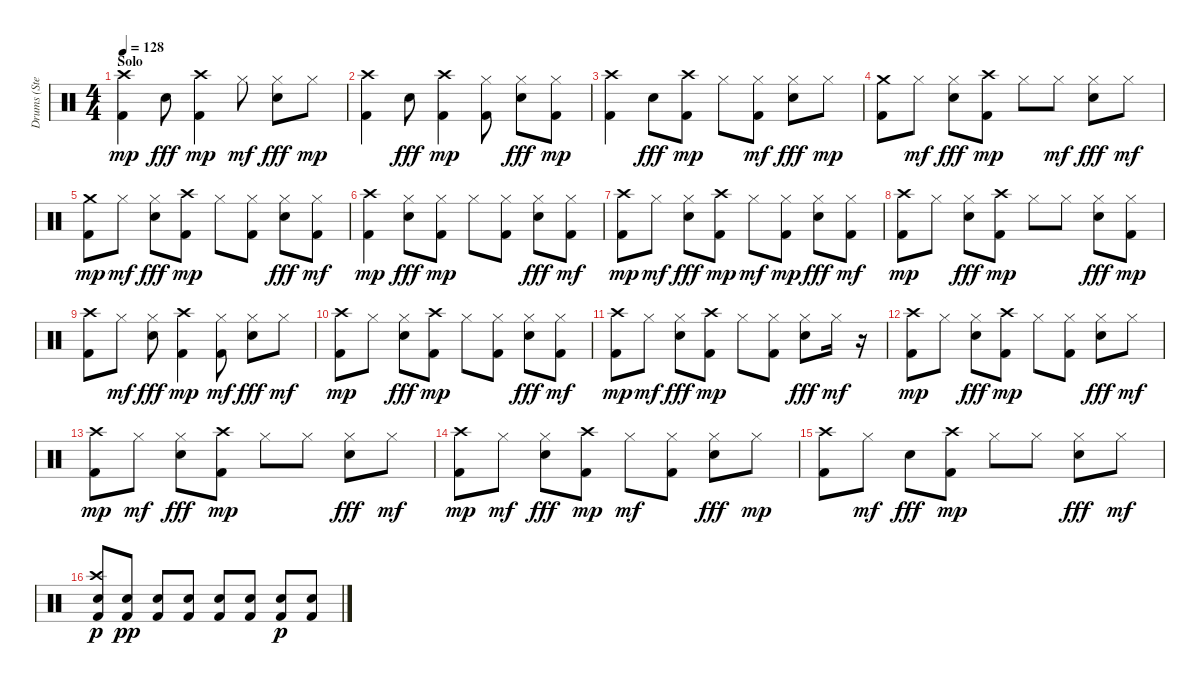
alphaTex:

\track ("Drums (Steven)" "Drums (Ste") {instrument percussion}
\staff {score}
\articulation defaults
\ts (4 4)
\section ("" "Solo")
\tempo 128
\clef neutral
\ks c
("Kick (hit) 2" "Crash high (hit)").4{dy mp} "Electric Snare (hit)".8{dy fff} ("Kick (hit) 2" "Crash high (hit)").4{dy mp} "Hi-Hat (closed)".8{dy mf} ("Hi-Hat (closed)" "Electric Snare (hit)").8{dy fff} "Hi-Hat (closed)".8{dy mp} |
("Kick (hit) 2" "Crash high (hit)").4 "Electric Snare (hit)".8{dy fff} ("Kick (hit) 2" "Crash high (hit)").4{dy mp} ("Kick (hit) 2" "Hi-Hat (closed)").8 ("Hi-Hat (closed)" "Electric Snare (hit)").8{dy fff} ("Kick (hit) 2" "Hi-Hat (closed)").8{dy mp} |
("Kick (hit) 2" "Crash high (hit)").4 "Electric Snare (hit)".8{dy fff} ("Kick (hit) 2" "Crash high (hit)").8{dy mp} "Hi-Hat (closed)".8 ("Kick (hit) 2" "Hi-Hat (closed)").8{dy mf} ("Hi-Hat (closed)" "Electric Snare (hit)").8{dy fff} "Hi-Hat (closed)".8{dy mp} |
("Kick (hit) 2" "Crash medium (hit)").8 "Hi-Hat (closed)".8{dy mf} ("Hi-Hat (closed)" "Electric Snare (hit)").8{dy fff} ("Kick (hit) 2" "Crash high (hit)").8{dy mp} "Hi-Hat (closed)".8 "Hi-Hat (closed)".8{dy mf} ("Hi-Hat (closed)" "Electric Snare (hit)").8{dy fff} "Hi-Hat (closed)".8{dy mf} |
("Kick (hit) 2" "Crash medium (hit)").8{dy mp} "Hi-Hat (closed)".8{dy mf} ("Hi-Hat (closed)" "Electric Snare (hit)").8{dy fff} ("Kick (hit) 2" "Crash high (hit)").8{dy mp} "Hi-Hat (closed)".8 ("Kick (hit) 2" "Hi-Hat (closed)").8 ("Hi-Hat (closed)" "Electric Snare (hit)").8{dy fff} ("Kick (hit) 2" "Hi-Hat (closed)").8{dy mf} |
("Kick (hit) 2" "Crash high (hit)").4{dy mp} ("Hi-Hat (closed)" "Electric Snare (hit)").8{dy fff} ("Kick (hit) 2" "Hi-Hat (closed)").8{dy mp} "Hi-Hat (closed)".8 ("Kick (hit) 2" "Hi-Hat (closed)").8 ("Hi-Hat (closed)" "Electric Snare (hit)").8{dy fff} ("Kick (hit) 2" "Hi-Hat (closed)").8{dy mf} |
("Kick (hit) 2" "Crash high (hit)").8{dy mp} "Hi-Hat (closed)".8{dy mf} ("Hi-Hat (closed)" "Electric Snare (hit)").8{dy fff} ("Kick (hit) 2" "Crash high (hit)").8{dy mp} "Hi-Hat (closed)".8{dy mf} ("Kick (hit) 2" "Hi-Hat (closed)").8{dy mp} ("Hi-Hat (closed)" "Electric Snare (hit)").8{dy fff} ("Kick (hit) 2" "Hi-Hat (closed)").8{dy mf} |
("Kick (hit) 2" "Crash high (hit)").8{dy mp} "Hi-Hat (closed)".8 ("Hi-Hat (closed)" "Electric Snare (hit)").8{dy fff} ("Kick (hit) 2" "Crash high (hit)").8{dy mp} "Hi-Hat (closed)".8 "Hi-Hat (closed)".8 ("Hi-Hat (closed)" "Electric Snare (hit)").8{dy fff} ("Kick (hit) 2" "Hi-Hat (closed)").8{dy mp} |
("Kick (hit) 2" "Crash high (hit)").8 "Hi-Hat (closed)".8{dy mf} ("Hi-Hat (closed)" "Electric Snare (hit)").8{dy fff} ("Kick (hit) 2" "Crash high (hit)").4{dy mp} ("Kick (hit) 2" "Hi-Hat (closed)").8{dy mf} ("Hi-Hat (closed)" "Electric Snare (hit)").8{dy fff} "Hi-Hat (closed)".8{dy mf} |
("Kick (hit) 2" "Crash high (hit)").8{dy mp} "Hi-Hat (closed)".8 ("Hi-Hat (closed)" "Electric Snare (hit)").8{dy fff} ("Kick (hit) 2" "Crash high (hit)").8{dy mp} "Hi-Hat (closed)".8 ("Kick (hit) 2" "Hi-Hat (closed)").8 ("Hi-Hat (closed)" "Electric Snare (hit)").8{dy fff} ("Kick (hit) 2" "Hi-Hat (closed)").8{dy mf} |
("Kick (hit) 2" "Crash high (hit)").8{dy mp} "Hi-Hat (closed)".8{dy mf} ("Hi-Hat (closed)" "Electric Snare (hit)").8{dy fff} ("Kick (hit) 2" "Crash high (hit)").8{dy mp} "Hi-Hat (closed)".8 ("Kick (hit) 2" "Hi-Hat (closed)").8 ("Hi-Hat (closed)" "Electric Snare (hit)").8{dy fff} "Hi-Hat (closed)".16{dy mf} r.16 |
("Kick (hit) 2" "Crash high (hit)").8{dy mp} "Hi-Hat (closed)".8 ("Hi-Hat (closed)" "Electric Snare (hit)").8{dy fff} ("Kick (hit) 2" "Crash high (hit)").8{dy mp} "Hi-Hat (closed)".8 ("Kick (hit) 2" "Hi-Hat (closed)").8 ("Hi-Hat (closed)" "Electric Snare (hit)").8{dy fff} "Hi-Hat (closed)".8{dy mf} |
("Kick (hit) 2" "Crash high (hit)").8{dy mp} "Hi-Hat (closed)".8{dy mf} ("Hi-Hat (closed)" "Electric Snare (hit)").8{dy fff} ("Kick (hit) 2" "Crash high (hit)").8{dy mp} "Hi-Hat (closed)".8 "Hi-Hat (closed)".8 ("Hi-Hat (closed)" "Electric Snare (hit)").8{dy fff} "Hi-Hat (closed)".8{dy mf} |
("Kick (hit) 2" "Crash high (hit)").8{dy mp} "Hi-Hat (closed)".8{dy mf} ("Hi-Hat (closed)" "Electric Snare (hit)").8{dy fff} ("Kick (hit) 2" "Crash high (hit)").8{dy mp} "Hi-Hat (closed)".8{dy mf} ("Kick (hit) 2" "Hi-Hat (closed)").8 ("Hi-Hat (closed)" "Electric Snare (hit)").8{dy fff} "Hi-Hat (closed)".8{dy mp} |
("Kick (hit) 2" "Crash high (hit)").8 "Hi-Hat (closed)".8{dy mf} "Electric Snare (hit)".8{dy fff} ("Kick (hit) 2" "Crash high (hit)").8{dy mp} "Hi-Hat (closed)".8 "Hi-Hat (closed)".8 ("Hi-Hat (closed)" "Electric Snare (hit)").8{dy fff} "Hi-Hat (closed)".8{dy mf} |
("Kick (hit) 2" "Electric Snare (hit)" "Crash high (hit)").8{dy p} ("Kick (hit) 2" "Electric Snare (hit)").8{dy pp} ("Kick (hit) 2" "Electric Snare (hit)").8 ("Kick (hit) 2" "Electric Snare (hit)").8 ("Kick (hit) 2" "Electric Snare (hit)").8 ("Kick (hit) 2" "Electric Snare (hit)").8 ("Kick (hit) 2" "Electric Snare (hit)").8{dy p} ("Kick (hit) 2" "Electric Snare (hit)").8
